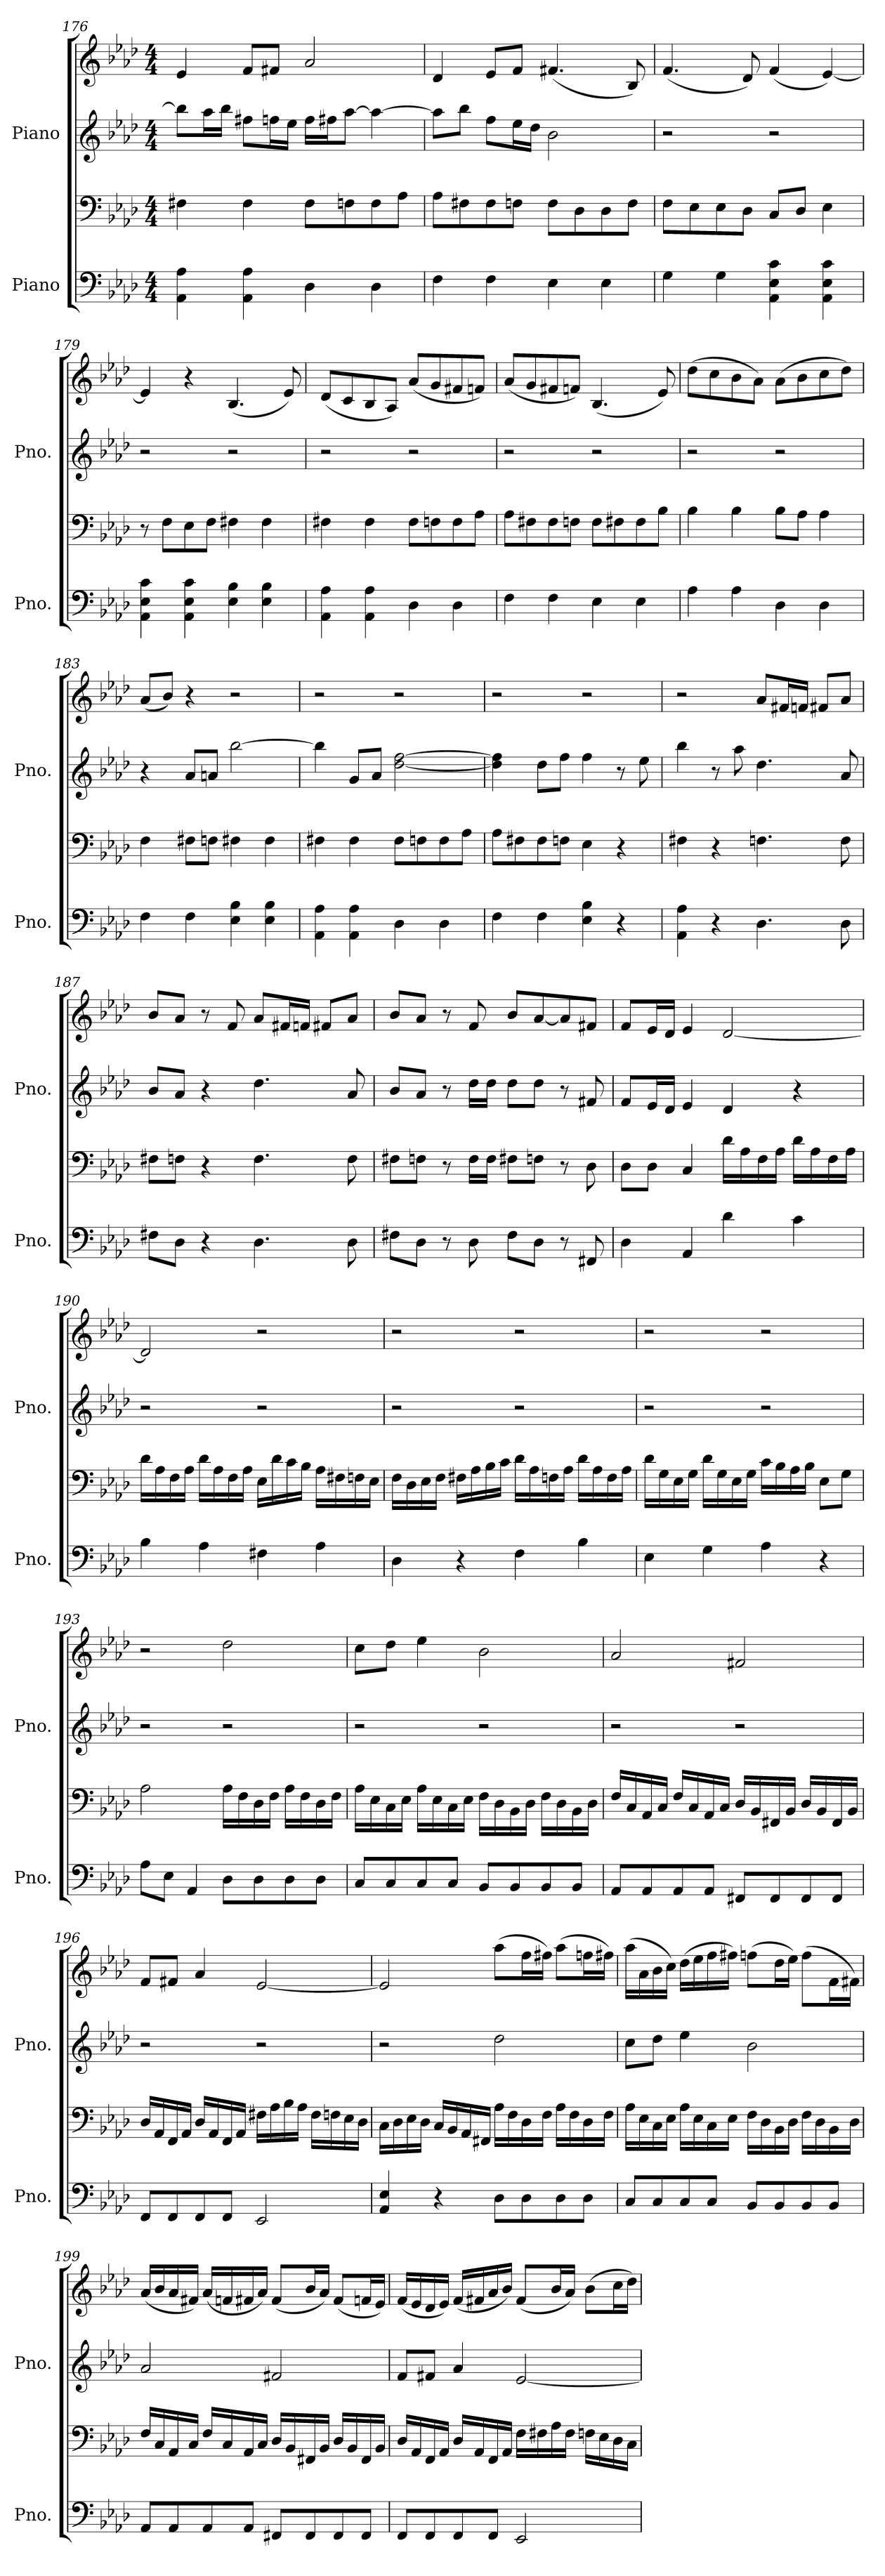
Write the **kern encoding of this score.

**kern	**kern	**kern	**kern
*part2	*part2	*part1	*part1
*staff4	*staff3	*staff2	*staff1
*I"Piano	*	*I"Piano	*
*I'Pno.	*	*I'Pno.	*
*clefF4	*clefF4	*clefG2	*clefG2
*k[b-e-a-d-]	*k[b-e-a-d-]	*k[b-e-a-d-]	*k[b-e-a-d-]
*M4/4	*M4/4	*M4/4	*M4/4
=176	=176	=176	=176
4AA-\ 4A-\	4F#X\	8bb-\L]	4e-/
.	.	16aa-\L	.
.	.	16bb-\JJ	.
4AA-\ 4A-\	4F#\	8ff#X\L	8f/L
.	.	16ffn\L	8f#X/J
.	.	16ee-\JJ	.
4D-\	8F#\L	16ff\LL	2a-/
.	.	16ff#X\J	.
.	8Fn\	[8aa-\J	.
4D-\	8F\	4aa-\_	.
.	8A-\J	.	.
!!LO:PB:g=z
=177	=177	=177	=177
4F\	8A-\L	8aa-\L]	4d-/
.	8F#X\	8bb-\J	.
4F\	8F#\	8ff\L	8e-/L
.	8Fn\J	16ee-\L	8f/J
.	.	16dd-\JJ	.
4E-\	8F\L	2b-\	(4.f#X/
.	8D-\	.	.
4E-\	8D-\	.	.
.	8F\J	.	8B-/)
=178	=178	=178	=178
4G\	8F\L	2r	(4.f/
.	8E-\	.	.
4G\	8E-\	.	.
.	8D-\J	.	8d-/)
4AA-\ 4E-\ 4c\	8C/L	2r	(4f/
.	8D-/J	.	.
4AA-\ 4E-\ 4c\	4E-\	.	[4e-/)
=179	=179	=179	=179
4AA-\ 4E-\ 4c\	8r	2r	4e-/]
.	8F\L	.	.
4AA-\ 4E-\ 4c\	8E-\	.	4r
.	8F\J	.	.
4E-\ 4B-\	4F#X\	2r	(4.B-/
4E-\ 4B-\	4F#\	.	.
.	.	.	8e-/)
=180	=180	=180	=180
4AA-\ 4A-\	4F#X\	2r	(8d-/L
.	.	.	8c/
4AA-\ 4A-\	4F#\	.	8B-/
.	.	.	8A-/J)
4D-\	8F#\L	2r	(8a-/L
.	8Fn\	.	8g/
4D-\	8F\	.	8f#X/
.	8A-\J	.	8fn/J)
!!LO:LB:g=z
=181	=181	=181	=181
4F\	8A-\L	2r	(8a-/L
.	8F#X\	.	8g/
4F\	8F#\	.	8f#X/
.	8Fn\J	.	8fn/J)
4E-\	8F\L	2r	(4.B-/
.	8F#X\	.	.
4E-\	8F#\	.	.
.	8B-\J	.	8e-/)
=182	=182	=182	=182
4A-\	4B-\	2r	(8dd-\L
.	.	.	8cc\
4A-\	4B-\	.	8b-\
.	.	.	8a-\J)
4D-\	8B-\L	2r	(8a-\L
.	8A-\J	.	8b-\
4D-\	4A-\	.	8cc\
.	.	.	8dd-\J)
=183	=183	=183	=183
4F\	4F\	4r	(8a-/L
.	.	.	8b-/J)
4F\	8F#X\L	8a-/L	4r
.	8Fn\J	8an/J	.
4E-\ 4B-\	4F#X\	[2bb-\	2r
4E-\ 4B-\	4F#\	.	.
=184	=184	=184	=184
4AA-\ 4A-\	4F#X\	4bb-\]	2r
4AA-\ 4A-\	4F#\	8g/L	.
.	.	8a-/J	.
4D-\	8F#\L	[2dd-\ [2ff\	2r
.	8Fn\	.	.
4D-\	8F\	.	.
.	8A-\J	.	.
!!LO:LB:g=z
=185	=185	=185	=185
4F\	8A-\L	4dd-\] 4ff\]	2r
.	8F#X\	.	.
4F\	8F#\	8dd-\L	.
.	8Fn\J	8ff\J	.
4E-\ 4B-\	4E-\	4ff\	2r
4r	4r	8r	.
.	.	8ee-\	.
=186	=186	=186	=186
4AA-\ 4A-\	4F#X\	4bb-\	2r
4r	4r	8r	.
.	.	8aa-\	.
4.D-\	4.Fn\	4.dd-\	8a-/L
.	.	.	16f#X/L
.	.	.	16fn/JJ
.	.	.	8f#X/L
8D-\	8F\	8a-/	8a-/J
=187	=187	=187	=187
8F#X\L	8F#X\L	8b-/L	8b-/L
8D-\J	8Fn\J	8a-/J	8a-/J
4r	4r	4r	8r
.	.	.	8f/
4.D-\	4.F\	4.dd-\	8a-/L
.	.	.	16f#X/L
.	.	.	16fn/JJ
.	.	.	8f#X/L
8D-\	8F\	8a-/	8a-/J
!!LO:PB:g=z
=188	=188	=188	=188
8F#X\L	8F#X\L	8b-/L	8b-/L
8D-\J	8Fn\J	8a-/J	8a-/J
8r	8r	8r	8r
8D-\	16F\LL	16dd-\LL	8f/
.	16F\JJ	16dd-\JJ	.
8F#\L	8F#X\L	8dd-\L	8b-/L
8D-\J	8Fn\J	8dd-\J	[8a-/
8r	8r	8r	8a-/]
8FF#X/	8D-\	8f#X/	8f#X/J
=189	=189	=189	=189
4D-\	8D-\L	8f/L	8f/L
.	8D-\J	16e-/L	16e-/L
.	.	16d-/JJ	16d-/JJ
4AA-/	4C/	4e-/	4e-/
4d-\	16d-\LL	4d-/	[2d-/
.	16A-\	.	.
.	16F\	.	.
.	16A-\JJ	.	.
4c\	16d-\LL	4r	.
.	16A-\	.	.
.	16F\	.	.
.	16A-\JJ	.	.
=190	=190	=190	=190
4B-\	16d-\LL	2r	2d-/]
.	16A-\	.	.
.	16F\	.	.
.	16A-\JJ	.	.
4A-\	16d-\LL	.	.
.	16A-\	.	.
.	16F\	.	.
.	16A-\JJ	.	.
4F#X\	16E-\LL	2r	2r
.	16d-\	.	.
.	16c\	.	.
.	16B-\JJ	.	.
4A-\	16A-\LL	.	.
.	16F#X\	.	.
.	16Fn\	.	.
.	16E-\JJ	.	.
!!LO:LB:g=z
=191	=191	=191	=191
4D-\	16F\LL	2r	2r
.	16D-\	.	.
.	16E-\	.	.
.	16F\JJ	.	.
4r	16F#X\LL	.	.
.	16A-\	.	.
.	16B-\	.	.
.	16c\JJ	.	.
4F\	16d-\LL	2r	2r
.	16A-\	.	.
.	16Fn\	.	.
.	16A-\JJ	.	.
4B-\	16d-\LL	.	.
.	16A-\	.	.
.	16F\	.	.
.	16A-\JJ	.	.
=192	=192	=192	=192
4E-\	16d-\LL	2r	2r
.	16G\	.	.
.	16E-\	.	.
.	16G\JJ	.	.
4G\	16d-\LL	.	.
.	16G\	.	.
.	16E-\	.	.
.	16G\JJ	.	.
4A-\	16c\LL	2r	2r
.	16B-\	.	.
.	16A-\	.	.
.	16B-\JJ	.	.
4r	8E-\L	.	.
.	8G\J	.	.
=193	=193	=193	=193
8A-\L	2A-\	2r	2r
8E-\J	.	.	.
4AA-/	.	.	.
8D-\L	16A-\LL	2r	2dd-\
.	16F\	.	.
8D-\	16D-\	.	.
.	16F\JJ	.	.
8D-\	16A-\LL	.	.
.	16F\	.	.
8D-\J	16D-\	.	.
.	16F\JJ	.	.
!!LO:LB:g=z
=194	=194	=194	=194
8C/L	16A-\LL	2r	8cc\L
.	16E-\	.	.
8C/	16C\	.	8dd-\J
.	16E-\JJ	.	.
8C/	16A-\LL	.	4ee-\
.	16E-\	.	.
8C/J	16C\	.	.
.	16E-\JJ	.	.
8BB-/L	16F\LL	2r	2b-\
.	16D-\	.	.
8BB-/	16BB-\	.	.
.	16D-\JJ	.	.
8BB-/	16F\LL	.	.
.	16D-\	.	.
8BB-/J	16BB-\	.	.
.	16D-\JJ	.	.
=195	=195	=195	=195
8AA-/L	16F/LL	2r	2a-/
.	16C/	.	.
8AA-/	16AA-/	.	.
.	16C/JJ	.	.
8AA-/	16F/LL	.	.
.	16C/	.	.
8AA-/J	16AA-/	.	.
.	16C/JJ	.	.
8FF#X/L	16D-/LL	2r	2f#X/
.	16BB-/	.	.
8FF#/	16FF#X/	.	.
.	16BB-/JJ	.	.
8FF#/	16D-/LL	.	.
.	16BB-/	.	.
8FF#/J	16FF#/	.	.
.	16BB-/JJ	.	.
!!LO:PB:g=z
=196	=196	=196	=196
8FF/L	16D-/LL	2r	8f/L
.	16AA-/	.	.
8FF/	16FF/	.	8f#X/J
.	16AA-/JJ	.	.
8FF/	16D-/LL	.	4a-/
.	16AA-/	.	.
8FF/J	16FF/	.	.
.	16AA-/JJ	.	.
2EE-/	16F#X\LL	2r	[2e-/
.	16A-\	.	.
.	16B-\	.	.
.	16A-\JJ	.	.
.	16F#\LL	.	.
.	16Fn\	.	.
.	16E-\	.	.
.	16D-\JJ	.	.
=197	=197	=197	=197
4AA-/ 4E-/	16C\LL	2r	2e-/]
.	16D-\	.	.
.	16E-\	.	.
.	16D-\JJ	.	.
4r	16C/LL	.	.
.	16BB-/	.	.
.	16AA-/	.	.
.	16FF#X/JJ	.	.
8D-\L	16A-\LL	2dd-\	(8aa-\L
.	16F\	.	.
8D-\	16D-\	.	16ff\L
.	16F\JJ	.	16ff#X\JJ)
8D-\	16A-\LL	.	(8aa-\L
.	16F\	.	.
8D-\J	16D-\	.	16ffn\L
.	16F\JJ	.	16ff#X\JJ)
!!LO:LB:g=z
=198	=198	=198	=198
8C/L	16A-\LL	8cc\L	(16aa-\LL
.	16E-\	.	16a-\
8C/	16C\	8dd-\J	16b-\
.	16E-\JJ	.	16cc\JJ)
8C/	16A-\LL	4ee-\	(16dd-\LL
.	16E-\	.	16ee-\
8C/J	16C\	.	16ff\
.	16E-\JJ	.	16ff#X\JJ)
8BB-/L	16F\LL	2b-\	(8ffn\L
.	16D-\	.	.
8BB-/	16BB-\	.	16dd-\L
.	16D-\JJ	.	16ee-\JJ)
8BB-/	16F\LL	.	(8ff\L
.	16D-\	.	.
8BB-/J	16BB-\	.	16f\L
.	16D-\JJ	.	16f#X\JJ)
=199	=199	=199	=199
8AA-/L	16F/LL	2a-/	(16a-/LL
.	16C/	.	16b-/
8AA-/	16AA-/	.	16a-/
.	16C/JJ	.	16f#X/JJ)
8AA-/	16F/LL	.	(16a-/LL
.	16C/	.	16fn/
8AA-/J	16AA-/	.	16f#X/
.	16C/JJ	.	16a-/JJ)
8FF#X/L	16D-/LL	2f#X/	(8f#/L
.	16BB-/	.	.
8FF#/	16FF#X/	.	16b-/L
.	16BB-/JJ	.	16a-/JJ)
8FF#/	16D-/LL	.	(8f#/L
.	16BB-/	.	.
8FF#/J	16FF#/	.	16fn/L
.	16BB-/JJ	.	16e-/JJ)
!!LO:LB:g=z
=200	=200	=200	=200
8FF/L	16D-/LL	8f/L	(16f/LL
.	16AA-/	.	16e-/
8FF/	16FF/	8f#X/J	16d-/
.	16AA-/JJ	.	16e-/JJ)
8FF/	16D-/LL	4a-/	(16f/LL
.	16AA-/	.	16f#X/
8FF/J	16FF/	.	16a-/
.	16AA-/JJ	.	16b-/JJ)
2EE-/	16F\LL	[2e-/	(8f#/L
.	16F#X\	.	.
.	16A-\	.	16b-/L
.	16F#\JJ	.	16a-/JJ)
.	16Fn\LL	.	(8b-\L
.	16E-\	.	.
.	16D-\	.	16cc\L
.	16C\JJ	.	16dd-\JJ)
=	=	=	=
*-	*-	*-	*-
